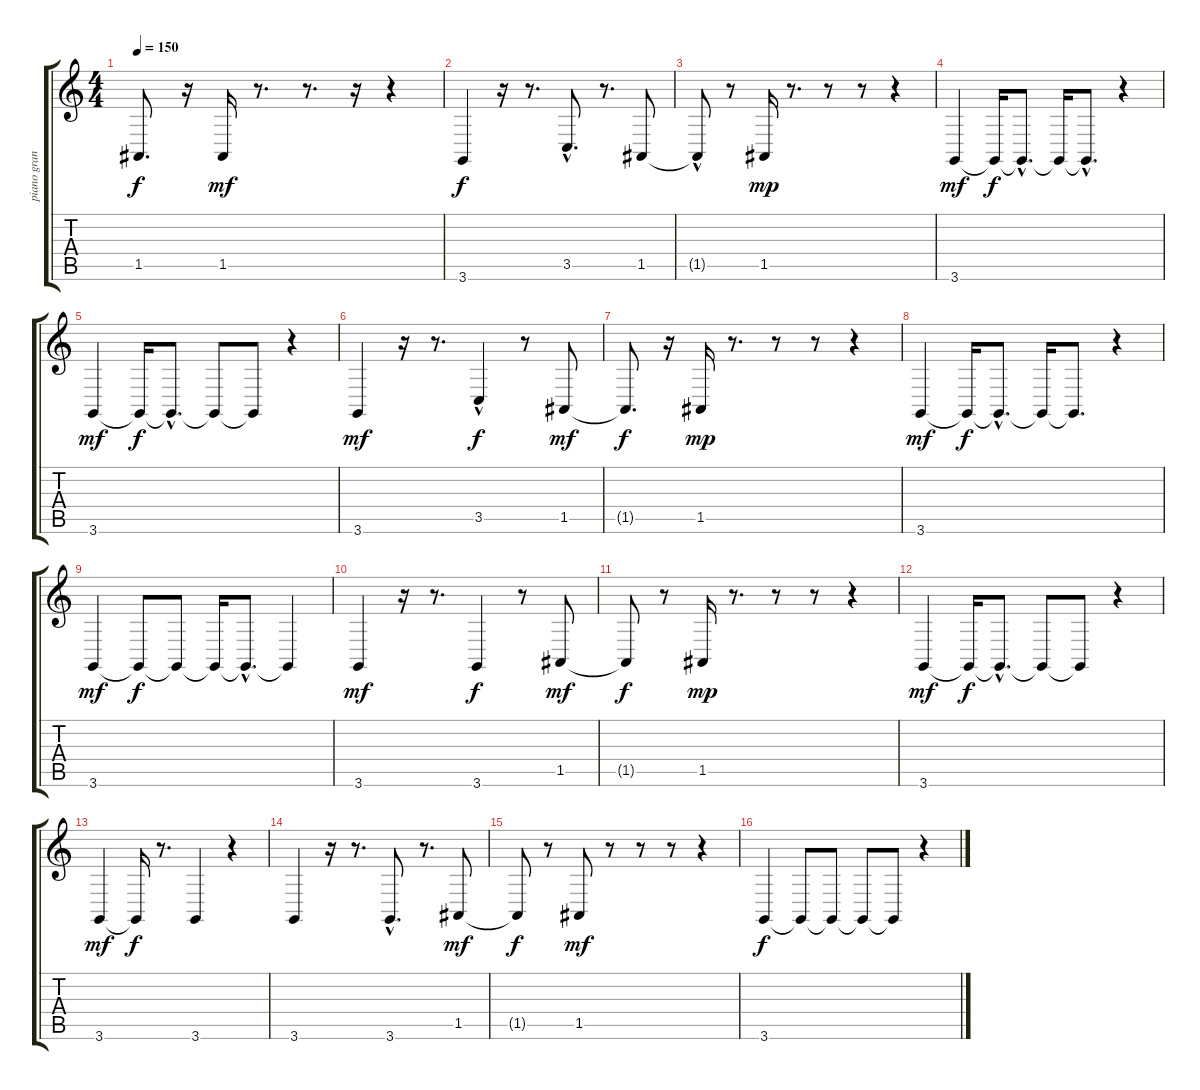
\track ("piano grand" "piano gran") {instrument acousticgrandpiano}
\staff {score tabs}
\tuning (E4 B3 G3 D3 A2 E2) {hide}
\ts (4 4)
\tempo 150
\clef g2
\ks c
1.5{t}.8{d dy f} r.16 1.5.16{dy mf} r.8{d} r.8{d} r.16 r.4 |
3.6.4{dy f} r.16 r.8{d} 3.5{hac}.8{d} r.8{d} 1.5.8 |
1.5{hac t}.8 r.8 1.5.16{dy mp} r.8{d} r.8 r.8 r.4 |
3.6.4{dy mf} 3.6{t}.16{dy f} 3.6{hac t}.8{d} 3.6{t}.16 3.6{hac t}.8{d} r.4 |
3.6.4{dy mf} 3.6{t}.16{dy f} 3.6{hac t}.8{d} 3.6{t}.8 3.6{t}.8 r.4 |
3.6.4{dy mf} r.16 r.8{d} 3.5{hac}.4{dy f} r.8 1.5.8{dy mf} |
1.5{t}.8{d dy f} r.16 1.5.16{dy mp} r.8{d} r.8 r.8 r.4 |
3.6.4{dy mf} 3.6{t}.16{dy f} 3.6{hac t}.8{d} 3.6{t}.16 3.6{t}.8{d} r.4 |
3.6.4{dy mf} 3.6{t}.8{dy f} 3.6{t}.8 3.6{t}.16 3.6{hac t}.8{d} 3.6{t}.4 |
3.6.4{dy mf} r.16 r.8{d} 3.6.4{dy f} r.8 1.5.8{dy mf} |
1.5{t}.8{dy f} r.8 1.5.16{dy mp} r.8{d} r.8 r.8 r.4 |
3.6.4{dy mf} 3.6{t}.16{dy f} 3.6{hac t}.8{d} 3.6{t}.8 3.6{t}.8 r.4 |
3.6.4{dy mf} 3.6{t}.16{dy f} r.8{d} 3.6.4 r.4 |
3.6.4 r.16 r.8{d} 3.6{hac}.8{d} r.8{d} 1.5.8{dy mf} |
1.5{t}.8{dy f} r.8 1.5.8{dy mf} r.8 r.8 r.8 r.4 |
3.6.4{dy f} 3.6{t}.8 3.6{t}.8 3.6{t}.8 3.6{t}.8 r.4
